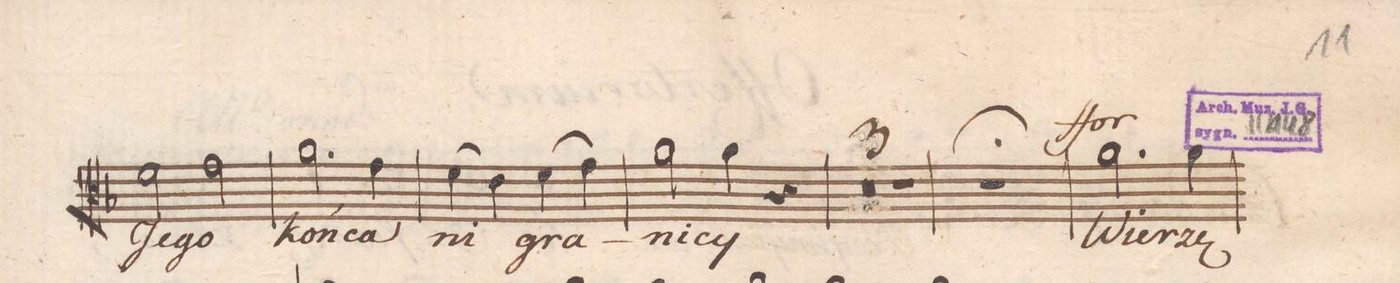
**kern	**text	**dynam
*I"Alto	*	*
*clefC3	*	*
*k[b-]	*	*
*met(c|)	*	*
*M2/2	*	*
2f\	Je-	.
2g\	-go	.
=115	=115	=115
2.a\	koń-	.
4g\	-ca	.
=116	=116	=116
(4f\	ni	.
4e\)	.	.
(4f\	gra-	.
4g\)	.	.
=117	=117	=117
2a\	-ni-	.
4a\	-cy	.
4r	.	.
=118	=118	=118
0r	.	.
=119	=119	=119
=120	=120	=120
1r	.	.
=121	=121	=121
1r;	.	.
=122	=122	=122
2.a\	Wie-	f
4a\	-rzę	.
=123	=123	=123
*-	*-	*-
